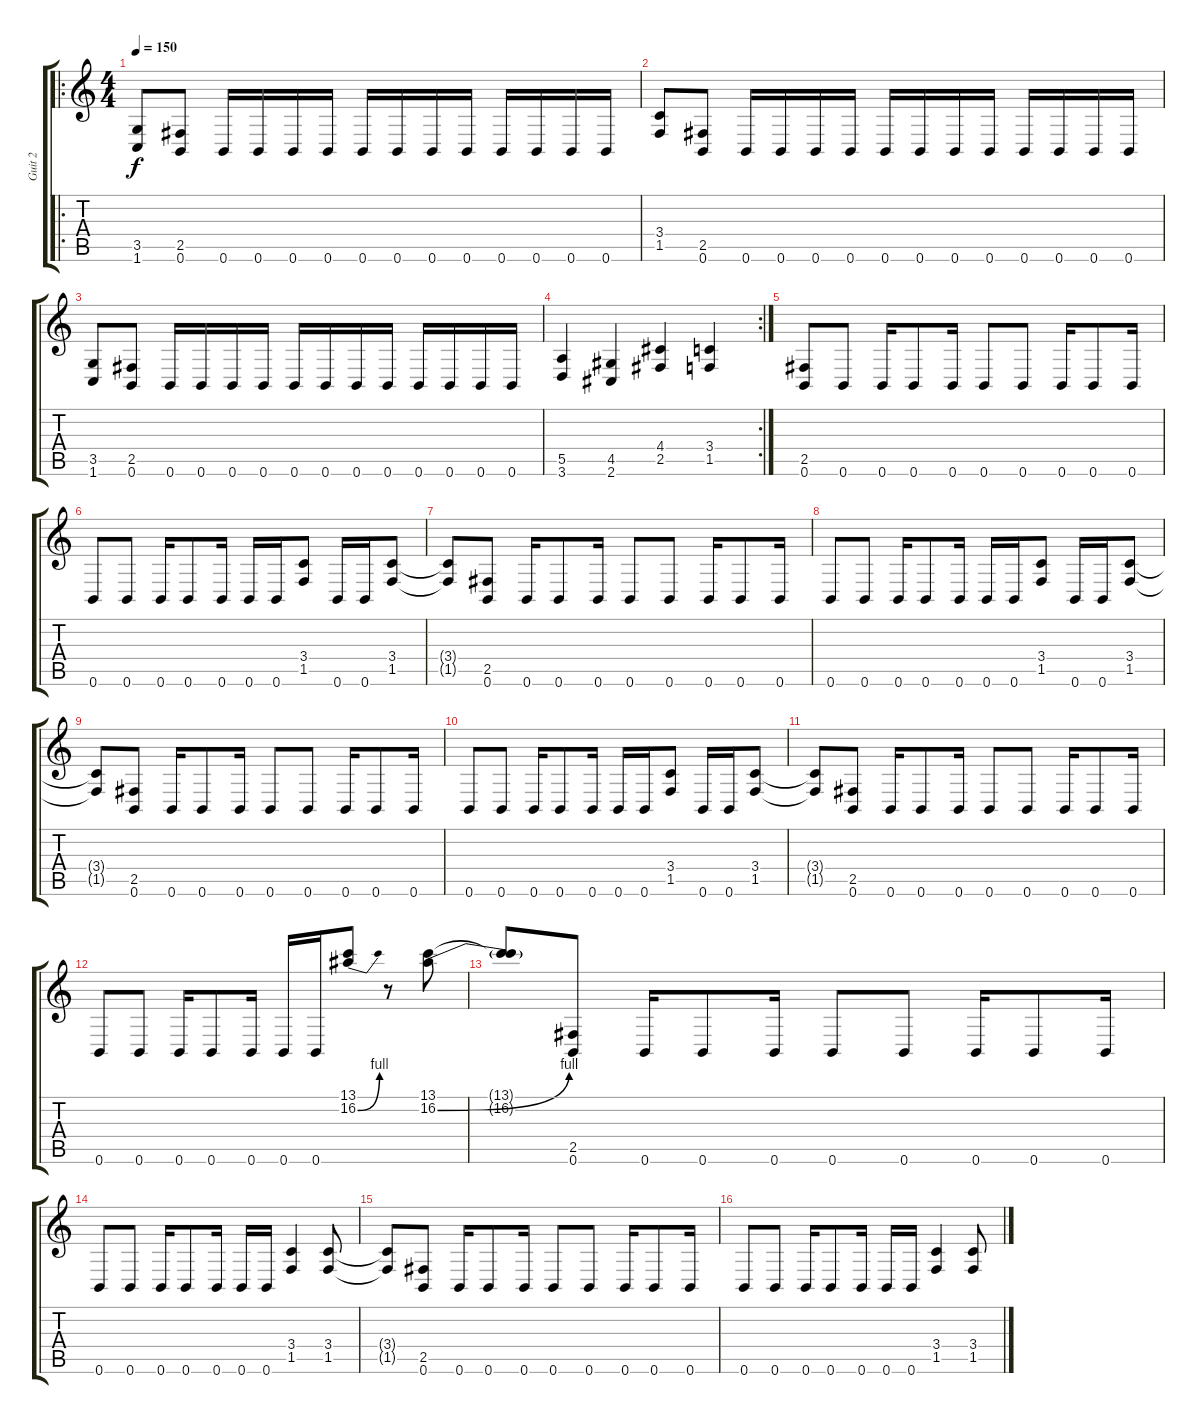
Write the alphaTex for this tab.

\track ("Guit 2" "Guit 2") {instrument distortionguitar}
\staff {score tabs}
\tuning (B3 Gb3 D3 A2 E2 B1) {hide}
\ro
\ts (4 4)
\tempo 150
\clef g2
\ks c
(3.5 1.6).8{dy f} (2.5 0.6).8 0.6.16 0.6.16 0.6.16 0.6.16 0.6.16 0.6.16 0.6.16 0.6.16 0.6.16 0.6.16 0.6.16 0.6.16 |
(3.4 1.5).8 (2.5 0.6).8 0.6.16 0.6.16 0.6.16 0.6.16 0.6.16 0.6.16 0.6.16 0.6.16 0.6.16 0.6.16 0.6.16 0.6.16 |
(3.5 1.6).8 (2.5 0.6).8 0.6.16 0.6.16 0.6.16 0.6.16 0.6.16 0.6.16 0.6.16 0.6.16 0.6.16 0.6.16 0.6.16 0.6.16 |
\rc 2
(5.5 3.6).4 (4.5 2.6).4 (4.4 2.5).4 (3.4 1.5).4 |
(2.5 0.6).8 0.6.8 0.6.16 0.6.8 0.6.16 0.6.8 0.6.8 0.6.16 0.6.8 0.6.16 |
0.6.8 0.6.8 0.6.16 0.6.8 0.6.16 0.6.16 0.6.16 (3.4 1.5).8 0.6.16 0.6.16 (3.4 1.5).8 |
(3.4{t} 1.5{t}).8 (2.5 0.6).8 0.6.16 0.6.8 0.6.16 0.6.8 0.6.8 0.6.16 0.6.8 0.6.16 |
0.6.8 0.6.8 0.6.16 0.6.8 0.6.16 0.6.16 0.6.16 (3.4 1.5).8 0.6.16 0.6.16 (3.4 1.5).8 |
(3.4{t} 1.5{t}).8 (2.5 0.6).8 0.6.16 0.6.8 0.6.16 0.6.8 0.6.8 0.6.16 0.6.8 0.6.16 |
0.6.8 0.6.8 0.6.16 0.6.8 0.6.16 0.6.16 0.6.16 (3.4 1.5).8 0.6.16 0.6.16 (3.4 1.5).8 |
(3.4{t} 1.5{t}).8 (2.5 0.6).8 0.6.16 0.6.8 0.6.16 0.6.8 0.6.8 0.6.16 0.6.8 0.6.16 |
0.6.8 0.6.8 0.6.16 0.6.8 0.6.16 0.6.16 0.6.16 (13.1 16.2{be (bend 0 0 60 4)}).8 r.8 (13.1 16.2{be (bend 0 0 60 4)}).8 |
(13.1{t} 16.2{t}).8 (2.5 0.6).8 0.6.16 0.6.8 0.6.16 0.6.8 0.6.8 0.6.16 0.6.8 0.6.16 |
0.6.8 0.6.8 0.6.16 0.6.8 0.6.16 0.6.16 0.6.16 (3.4 1.5).4 (3.4 1.5).8 |
(3.4{t} 1.5{t}).8 (2.5 0.6).8 0.6.16 0.6.8 0.6.16 0.6.8 0.6.8 0.6.16 0.6.8 0.6.16 |
0.6.8 0.6.8 0.6.16 0.6.8 0.6.16 0.6.16 0.6.16 (3.4 1.5).4 (3.4 1.5).8
